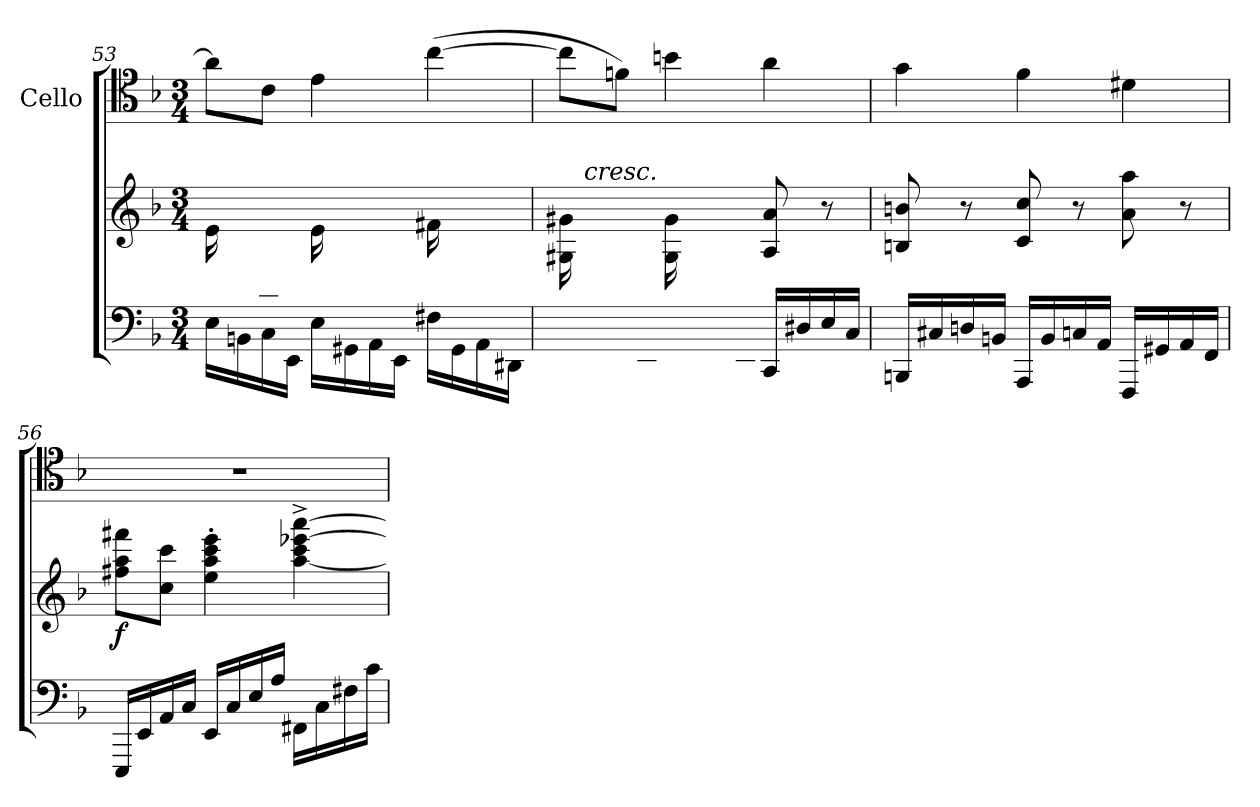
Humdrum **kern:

**kern	**kern	**dynam	**kern
*part2	*part2	*part2	*part1
*staff3	*staff2	*staff2/3	*staff1
*	*	*	*I"Cello
*clefF4	*clefG2	*	*clefC4
*k[b-]	*k[b-]	*	*k[b-]
*F:	*F:	*	*F:
*M3/4	*M3/4	*	*M3/4
=53	=53	=53	=53
*^	*	*	*
16ryy	16E\LL	16e\LL	.	8a\L]
16Bn/	16BBn\	8.ryy	.	.
16c/	16C\	.	.	8c\J
16E/JJ	16EE\JJ	.	.	.
16ryy	16E\LL	16e\LL	.	4e\
16G#X/	16GG#X\	8.ryy	.	.
16A/	16AA\	.	.	.
16E/JJ	16EE\JJ	.	.	.
16ryy	16F#X\LL	16f#X\LL	.	(>[4cc\
16G#/	16GG#\	8.ryy	.	.
16A/	16AA\	.	.	.
16D#X/JJ	16DD#X\JJ	.	.	.
!!LO:LB:g=z
=54	=54	=54	=54	=54
16ryy	2ryy	16G#X\ 16g#X\LL	.	8cc\L]
!	!	!LO:TX:a:i:t=cresc.	!	!
16AA#X/	.	8.ryy	.	.
16BBn/	.	.	.	8fn\J)
16DDn/JJ	.	.	.	.
16ryy	.	16G#\ 16g#\LL	.	4bn\
16AA#/	.	8.ryy	.	.
16BB/	.	.	.	.
16DD/JJ	.	.	.	.
4ryy	16CC/LL	8A/ 8a/	.	4a\
.	16D#X/	.	.	.
.	16E/	8r	.	.
.	16C/JJ	.	.	.
*v	*v	*	*	*
=55	=55	=55	=55
16BBBn/LL	8Bn/ 8bn/	.	4g\
16C#X/	.	.	.
16Dn/	8r	.	.
16BBn/JJ	.	.	.
16AAA/LL	8c/ 8cc/	.	4f\
16BB/	.	.	.
16Cn/	8r	.	.
16AA/JJ	.	.	.
16FFF/LL	8a\ 8aa\	.	4d#X\
16GG#X/	.	.	.
16AA/	8r	.	.
16FF/JJ	.	.	.
=56	=56	=56	=56
!	!	!LO:DY:b	!
16EEE/LL	8ff#X\ 8aa\ 8fff#X\L	f	2.r
16EE/	.	.	.
16AA/	8cc\ 8ccc\J	.	.
16C/JJ	.	.	.
16EE/LL	4ee\' 4aa\' 4ccc\' 4eee\'	.	.
16C/	.	.	.
16E/	.	.	.
16A/JJ	.	.	.
16FF#X\LL	[4aa\^ 4ccc\^ [4eee-X\^ [4aaa\^	.	.
16C\	.	.	.
16F#X\	.	.	.
16c\JJ	.	.	.
=	=	=	=
*-	*-	*-	*-
